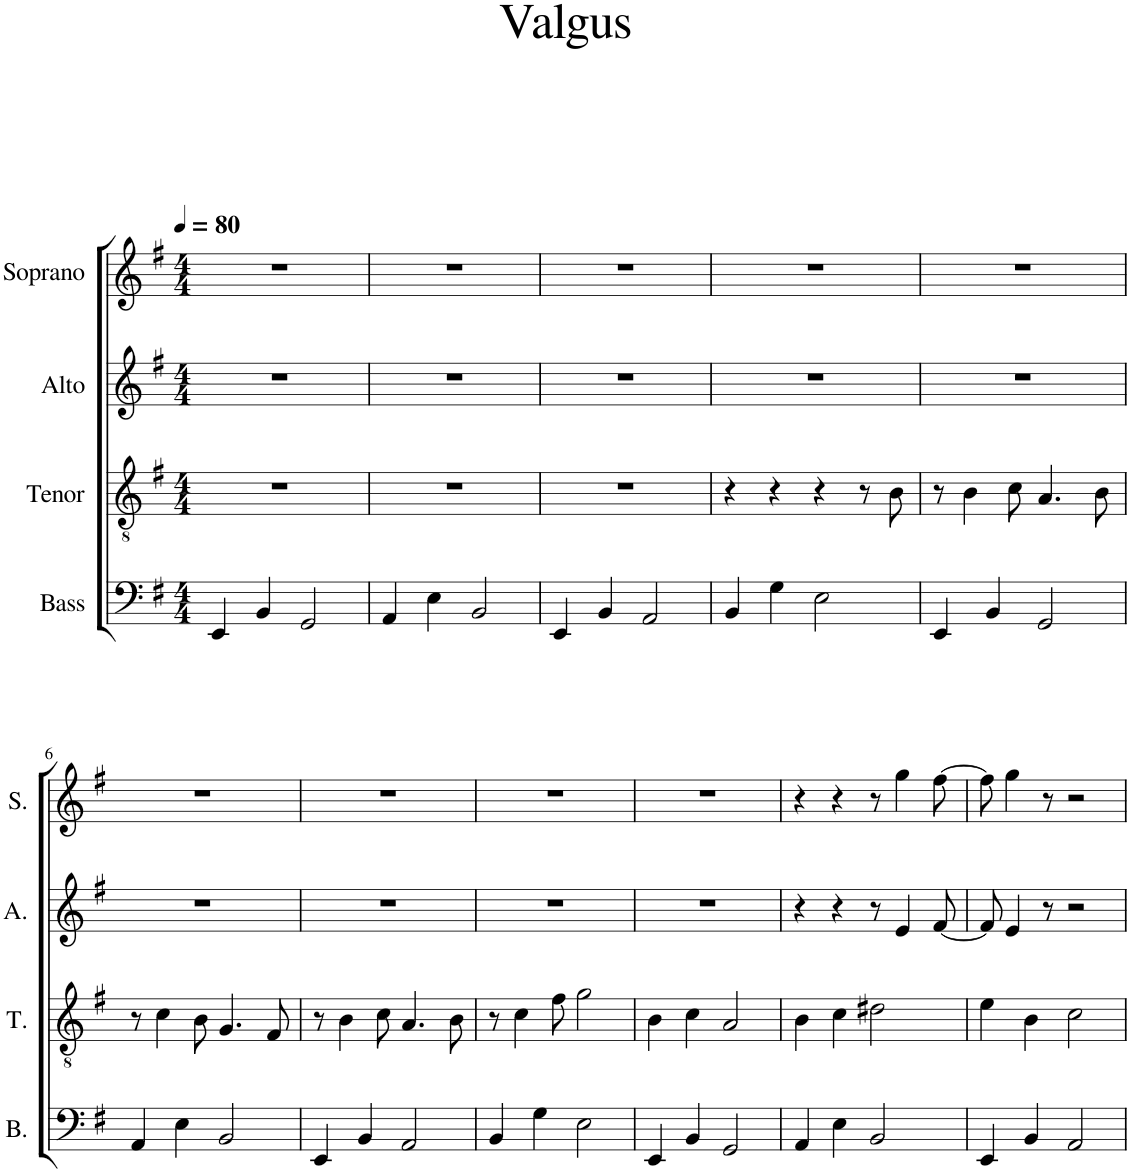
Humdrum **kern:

**kern	**kern	**kern	**kern
*part4	*part3	*part2	*part1
*staff4	*staff3	*staff2	*staff1
*I"Bass	*I"Tenor	*I"Alto	*I"Soprano
*I'B.	*I'T.	*I'A.	*I'S.
*clefF4	*clefGv2	*clefG2	*clefG2
*	*	*Trd1c2	*
*k[f#]	*k[f#]	*k[f#]	*k[f#]
*M4/4	*M4/4	*M4/4	*M4/4
*MM80	*MM80	*MM80	*MM80
=1	=1	=1	=1
4EE/	1r	1r	1r
4BB/	.	.	.
2GG/	.	.	.
=2	=2	=2	=2
4AA/	1r	1r	1r
4E\	.	.	.
2BB/	.	.	.
=3	=3	=3	=3
4EE/	1r	1r	1r
4BB/	.	.	.
2AA/	.	.	.
=4	=4	=4	=4
4BB/	4r	1r	1r
4G\	4r	.	.
2E\	4r	.	.
.	8r	.	.
.	8B\	.	.
=5	=5	=5	=5
4EE/	8r	1r	1r
.	4B\	.	.
4BB/	.	.	.
.	8c\	.	.
2GG/	4.A/	.	.
.	8B\	.	.
!!LO:LB:g=z
=6	=6	=6	=6
4AA/	8r	1r	1r
.	4c\	.	.
4E\	.	.	.
.	8B\	.	.
2BB/	4.G/	.	.
.	8F#/	.	.
=7	=7	=7	=7
4EE/	8r	1r	1r
.	4B\	.	.
4BB/	.	.	.
.	8c\	.	.
2AA/	4.A/	.	.
.	8B\	.	.
=8	=8	=8	=8
4BB/	8r	1r	1r
.	4c\	.	.
4G\	.	.	.
.	8f#\	.	.
2E\	2g\	.	.
=9	=9	=9	=9
4EE/	4B\	1r	1r
4BB/	4c\	.	.
2GG/	2A/	.	.
=10	=10	=10	=10
4AA/	4B\	4r	4r
4E\	4c\	4r	4r
2BB/	2d#X\	8r	8r
.	.	4e/	4gg\
.	.	[8f#/	[8ff#\
=11	=11	=11	=11
4EE/	4e\	8f#/]	8ff#\]
.	.	4e/	4gg\
4BB/	4B\	.	.
.	.	8r	8r
2AA/	2c\	2r	2r
=	=	=	=
*-	*-	*-	*-
